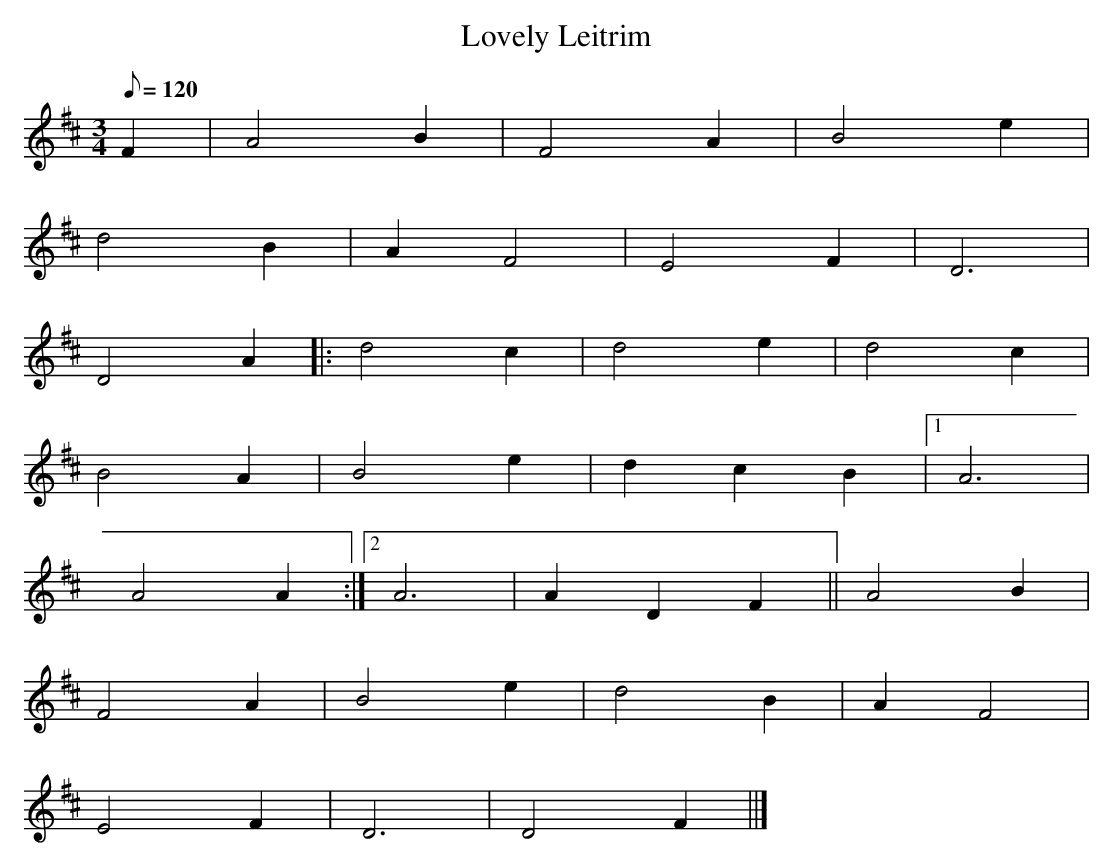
X:1
T:Lovely Leitrim
M:3/4
L:1/8
Q:120     %Tempo
K:D
F2 |A4 B2 |F4 A2 |B4 e2 |
d4 B2 |A2 F4 |E4 F2 |D6 |
D4 A2 ||:d4 c2 |d4 e2 |d4 c2 |
B4 A2 |B4 e2 |d2 c2 B2 |1A6 |
A4 A2 :|2A6 |A2 D2 F2 ||A4 B2 |
F4 A2 |B4 e2 |d4 B2 |A2 F4 |
E4 F2 |D6 |D4 F2 ||]
